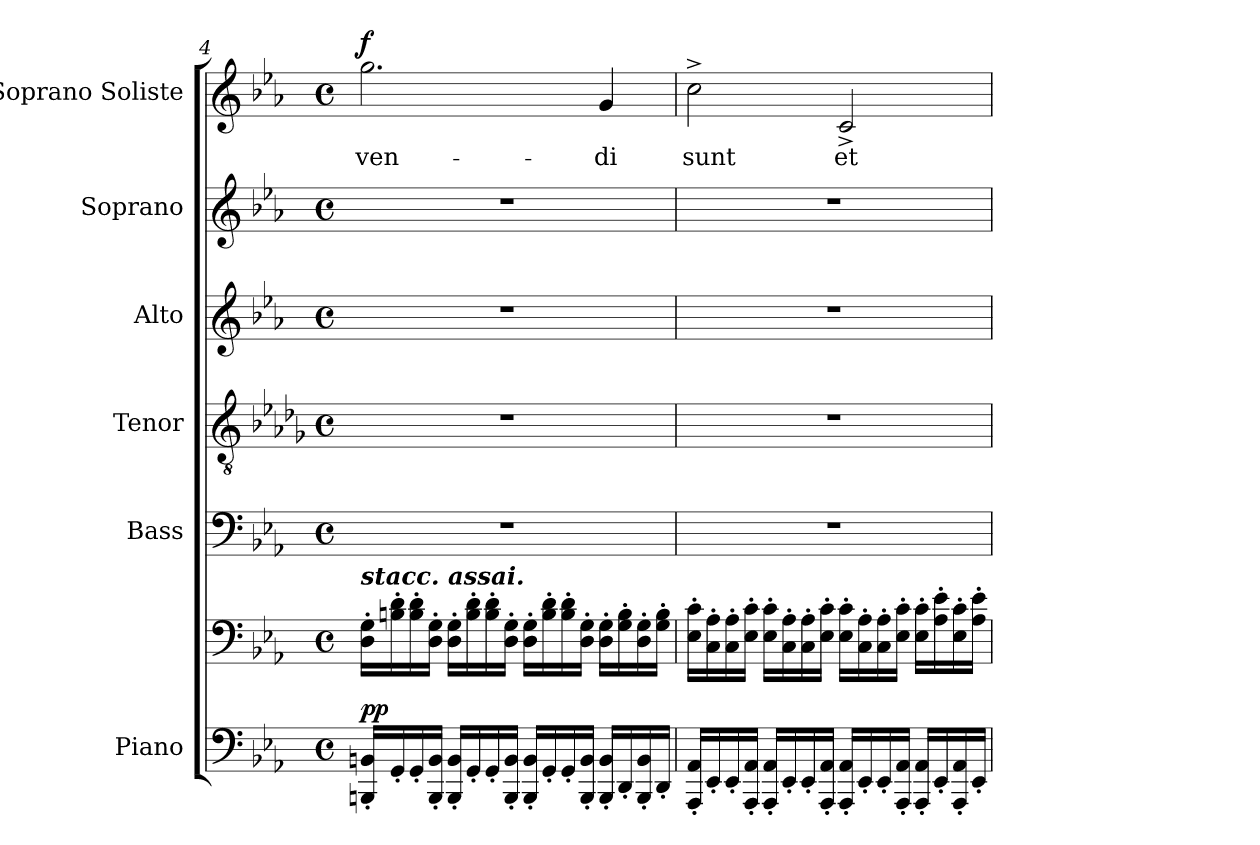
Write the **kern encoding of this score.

**kern	**kern	**dynam	**kern	**kern	**kern	**kern	**kern	**text	**dynam
*part6	*part6	*part6	*part5	*part4	*part3	*part2	*part1	*part1	*part1
*staff7	*staff6	*staff6/7	*staff5	*staff4	*staff3	*staff2	*staff1	*staff1	*staff1
*I"Piano	*	*	*I"Bass	*I"Tenor	*I"Alto	*I"Soprano	*I"Soprano Soliste	*	*
*I'Pno.	*	*	*I'B.	*I'T.	*I'A.	*I'S.	*	*	*
*clefF4	*clefF4	*	*clefF4	*clefGv2	*clefG2	*clefG2	*clefG2	*	*
*	*	*	*	*ITrd8c14	*	*	*	*	*
*k[b-e-a-]	*k[b-e-a-]	*	*k[b-e-a-]	*k[b-e-a-d-g-]	*k[b-e-a-]	*k[b-e-a-]	*k[b-e-a-]	*	*
*M4/4	*M4/4	*	*M4/4	*M4/4	*M4/4	*M4/4	*M4/4	*	*
*met(c)	*met(c)	*	*met(c)	*met(c)	*met(c)	*met(c)	*met(c)	*	*
=4	=4	=4	=4	=4	=4	=4	=4	=4	=4
!	!LO:TX:a:Bi:t=stacc. assai.	!	!	!	!	!	!	!	!
!	!	!LO:DY:a=2	!	!	!	!	!	!	!LO:DY:a
16BBBn/' 16BBn/'LL	16D\' 16G\'LL	pp	1r	1r	1r	1r	2.gg\	-ven-	f
16GG'/	16Bn\' 16d\'	.	.	.	.	.	.	.	.
16GG'/	16B\' 16d\'	.	.	.	.	.	.	.	.
16BBB/' 16BB/'JJ	16D\' 16G\'JJ	.	.	.	.	.	.	.	.
16BBB/' 16BB/'LL	16D\' 16G\'LL	.	.	.	.	.	.	.	.
16GG'/	16B\' 16d\'	.	.	.	.	.	.	.	.
16GG'/	16B\' 16d\'	.	.	.	.	.	.	.	.
16BBB/' 16BB/'JJ	16D\' 16G\'JJ	.	.	.	.	.	.	.	.
16BBB/' 16BB/'LL	16D\' 16G\'LL	.	.	.	.	.	.	.	.
16GG'/	16B\' 16d\'	.	.	.	.	.	.	.	.
16GG'/	16B\' 16d\'	.	.	.	.	.	.	.	.
16BBB/' 16BB/'JJ	16D\' 16G\'JJ	.	.	.	.	.	.	.	.
16BBB/' 16BB/'LL	16D\' 16G\'LL	.	.	.	.	.	4g/	-di	.
16DD'/	16G\' 16B\'	.	.	.	.	.	.	.	.
16BBB/' 16BB/'	16D\' 16G\'	.	.	.	.	.	.	.	.
16DD'/JJ	16G\' 16B\'JJ	.	.	.	.	.	.	.	.
=5	=5	=5	=5	=5	=5	=5	=5	=5	=5
16AAA-/' 16AA-/'LL	16E-\' 16c\'LL	.	1r	1r	1r	1r	2cc^\	sunt	.
16EE-'/	16C\' 16A-\'	.	.	.	.	.	.	.	.
16EE-'/	16C\' 16A-\'	.	.	.	.	.	.	.	.
16AAA-/' 16AA-/'JJ	16E-\' 16c\'JJ	.	.	.	.	.	.	.	.
16AAA-/' 16AA-/'LL	16E-\' 16c\'LL	.	.	.	.	.	.	.	.
16EE-'/	16C\' 16A-\'	.	.	.	.	.	.	.	.
16EE-'/	16C\' 16A-\'	.	.	.	.	.	.	.	.
16AAA-/' 16AA-/'JJ	16E-\' 16c\'JJ	.	.	.	.	.	.	.	.
16AAA-/' 16AA-/'LL	16E-\' 16c\'LL	.	.	.	.	.	2c^/	et	.
16EE-'/	16C\' 16A-\'	.	.	.	.	.	.	.	.
16EE-'/	16C\' 16A-\'	.	.	.	.	.	.	.	.
16AAA-/' 16AA-/'JJ	16E-\' 16c\'JJ	.	.	.	.	.	.	.	.
16AAA-/' 16AA-/'LL	16E-\' 16c\'LL	.	.	.	.	.	.	.	.
16EE-'/	16A-\' 16e-\'	.	.	.	.	.	.	.	.
16AAA-/' 16AA-/'	16E-\' 16c\'	.	.	.	.	.	.	.	.
16EE-'/JJ	16A-\' 16e-\'JJ	.	.	.	.	.	.	.	.
=	=	=	=	=	=	=	=	=	=
*-	*-	*-	*-	*-	*-	*-	*-	*-	*-
